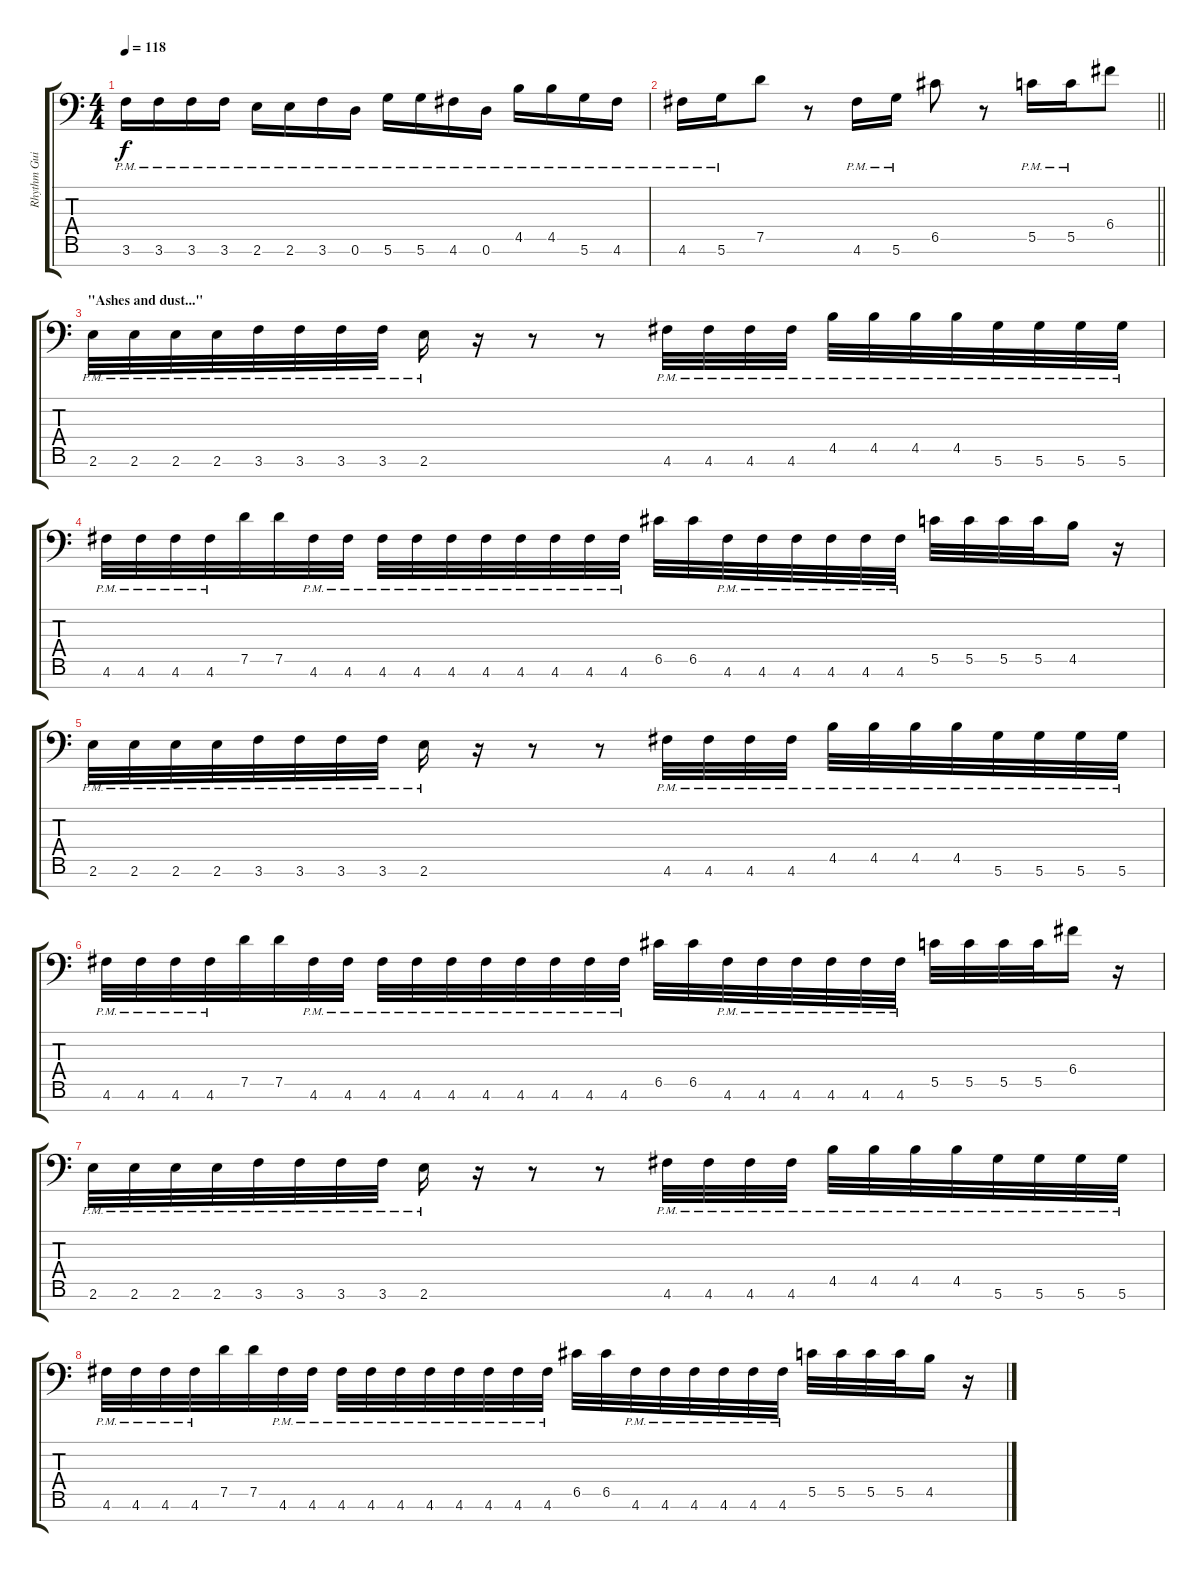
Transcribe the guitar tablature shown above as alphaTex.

\track ("Rhythm Guitar" "Rhythm Gui") {instrument distortionguitar}
\staff {score tabs}
\tuning (D4 A3 F3 C3 G2 D2 A1) {hide}
\ts (4 4)
\tempo 118
\clef f4
\ks c
3.6{pm}.16{dy f} 3.6{pm}.16 3.6{pm}.16 3.6{pm}.16 2.6{pm}.16 2.6{pm}.16 3.6{pm}.16 0.6{pm}.16 5.6{pm}.16 5.6{pm}.16 4.6{pm}.16 0.6{pm}.16 4.5{pm}.16 4.5{pm}.16 5.6{pm}.16 4.6{pm}.16 |
\barLineRight lightlight
4.6{pm}.16 5.6{pm}.16 7.5.8 r.8 4.6{pm}.16 5.6{pm}.16 6.5.8 r.8 5.5{pm}.16 5.5{pm}.16 6.4.8 |
\section ("" "\"Ashes and dust...\"")
2.6{pm}.32 2.6{pm}.32 2.6{pm}.32 2.6{pm}.32 3.6{pm}.32 3.6{pm}.32 3.6{pm}.32 3.6{pm}.32 2.6{pm}.16 r.16 r.8 r.8 4.6{pm}.32 4.6{pm}.32 4.6{pm}.32 4.6{pm}.32 4.5{pm}.32 4.5{pm}.32 4.5{pm}.32 4.5{pm}.32 5.6{pm}.32 5.6{pm}.32 5.6{pm}.32 5.6{pm}.32 |
4.6{pm}.32 4.6{pm}.32 4.6{pm}.32 4.6{pm}.32 7.5.32 7.5.32 4.6{pm}.32 4.6{pm}.32 4.6{pm}.32 4.6{pm}.32 4.6{pm}.32 4.6{pm}.32 4.6{pm}.32 4.6{pm}.32 4.6{pm}.32 4.6{pm}.32 6.5.32 6.5.32 4.6{pm}.32 4.6{pm}.32 4.6{pm}.32 4.6{pm}.32 4.6{pm}.32 4.6{pm}.32 5.5.32 5.5.32 5.5.32 5.5.32 4.5.16 r.16 |
2.6{pm}.32 2.6{pm}.32 2.6{pm}.32 2.6{pm}.32 3.6{pm}.32 3.6{pm}.32 3.6{pm}.32 3.6{pm}.32 2.6{pm}.16 r.16 r.8 r.8 4.6{pm}.32 4.6{pm}.32 4.6{pm}.32 4.6{pm}.32 4.5{pm}.32 4.5{pm}.32 4.5{pm}.32 4.5{pm}.32 5.6{pm}.32 5.6{pm}.32 5.6{pm}.32 5.6{pm}.32 |
4.6{pm}.32 4.6{pm}.32 4.6{pm}.32 4.6{pm}.32 7.5.32 7.5.32 4.6{pm}.32 4.6{pm}.32 4.6{pm}.32 4.6{pm}.32 4.6{pm}.32 4.6{pm}.32 4.6{pm}.32 4.6{pm}.32 4.6{pm}.32 4.6{pm}.32 6.5.32 6.5.32 4.6{pm}.32 4.6{pm}.32 4.6{pm}.32 4.6{pm}.32 4.6{pm}.32 4.6{pm}.32 5.5.32 5.5.32 5.5.32 5.5.32 6.4.16 r.16 |
2.6{pm}.32 2.6{pm}.32 2.6{pm}.32 2.6{pm}.32 3.6{pm}.32 3.6{pm}.32 3.6{pm}.32 3.6{pm}.32 2.6{pm}.16 r.16 r.8 r.8 4.6{pm}.32 4.6{pm}.32 4.6{pm}.32 4.6{pm}.32 4.5{pm}.32 4.5{pm}.32 4.5{pm}.32 4.5{pm}.32 5.6{pm}.32 5.6{pm}.32 5.6{pm}.32 5.6{pm}.32 |
4.6{pm}.32 4.6{pm}.32 4.6{pm}.32 4.6{pm}.32 7.5.32 7.5.32 4.6{pm}.32 4.6{pm}.32 4.6{pm}.32 4.6{pm}.32 4.6{pm}.32 4.6{pm}.32 4.6{pm}.32 4.6{pm}.32 4.6{pm}.32 4.6{pm}.32 6.5.32 6.5.32 4.6{pm}.32 4.6{pm}.32 4.6{pm}.32 4.6{pm}.32 4.6{pm}.32 4.6{pm}.32 5.5.32 5.5.32 5.5.32 5.5.32 4.5.16 r.16
